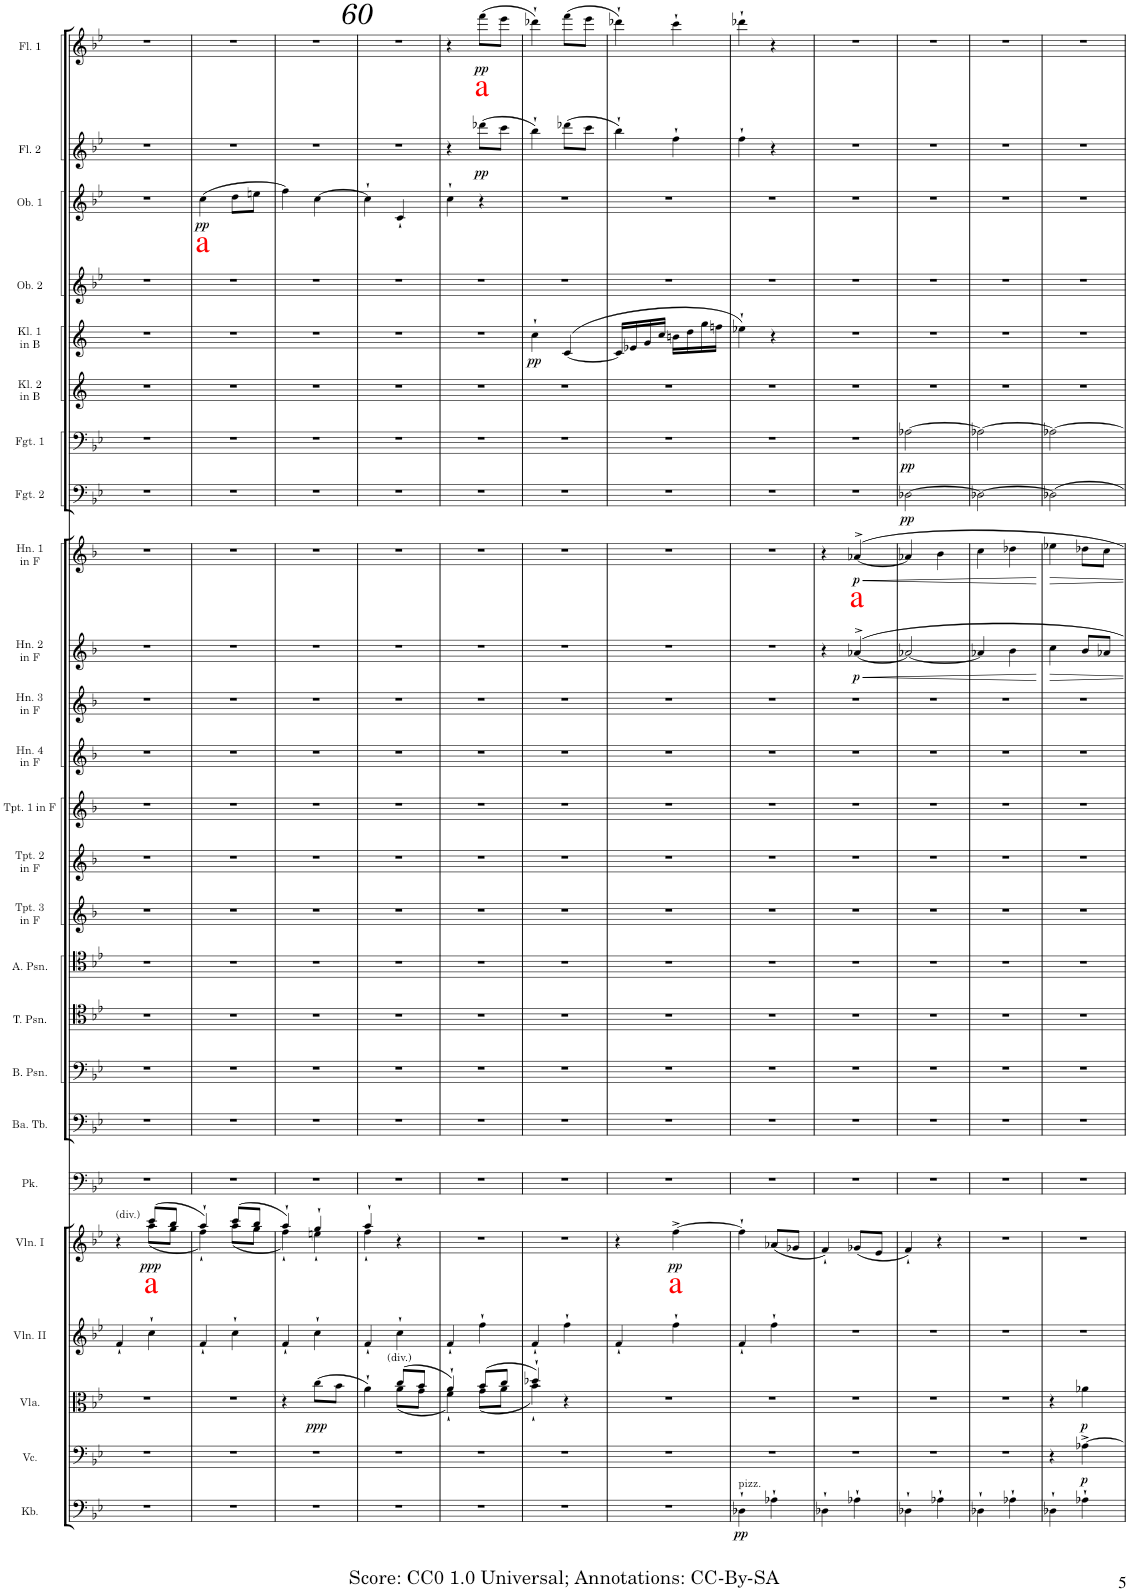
**kern	**dynam	**kern	**dynam	**kern	**dynam	**kern	**kern	**text	**dynam	**kern	**kern	**kern	**kern	**kern	**kern	**kern	**kern	**kern	**kern	**kern	**dynam	**kern	**text	**dynam	**kern	**dynam	**kern	**dynam	**kern	**kern	**dynam	**kern	**kern	**text	**dynam	**kern	**dynam	**kern	**text	**dynam
*part25	*part25	*part24	*part24	*part23	*part23	*part22	*part21	*part21	*part21	*part20	*part19	*part18	*part17	*part16	*part15	*part14	*part13	*part12	*part11	*part10	*part10	*part9	*part9	*part9	*part8	*part8	*part7	*part7	*part6	*part5	*part5	*part4	*part3	*part3	*part3	*part2	*part2	*part1	*part1	*part1
*staff25	*staff25	*staff24	*staff24	*staff23	*staff23	*staff22	*staff21	*staff21	*staff21	*staff20	*staff19	*staff18	*staff17	*staff16	*staff15	*staff14	*staff13	*staff12	*staff11	*staff10	*staff10	*staff9	*staff9	*staff9	*staff8	*staff8	*staff7	*staff7	*staff6	*staff5	*staff5	*staff4	*staff3	*staff3	*staff3	*staff2	*staff2	*staff1	*staff1	*staff1
*I"Kontrabässe	*	*I"Violoncellos	*	*I"Violen	*	*I"Violinen II	*I"Violinen I	*	*	*I"Pauken	*I"Bass Tuba	*I"Bassposaune	*I"Tenorposaune	*I"Altposaune	*I"Trompete 3 in F	*I"Trompete 2 in F	*I"Trompete 1 in F	*I"Horn 4 in F	*I"Horn 3 in F	*I"Horn 2 in F	*	*I"Horn 1 in F	*	*	*I"Fagott 2	*	*I"Fagott 1	*	*I"Klarinette 2 in B	*I"Klarinette 1 in B	*	*I"Oboe 2	*I"Oboe 1	*	*	*I"Flöte 2	*	*I"Flöte 1	*	*
*I'Kb.	*	*I'Vc.	*	*	*	*I'Vln. II	*I'Vln. I	*	*	*I'Pk.	*I'Ba. Tb.	*I'B. Psn.	*I'T. Psn.	*I'A. Psn.	*I'Tpt. 3 in F	*I'Tpt. 2 in F	*I'Tpt. 1 in F	*I'Hn. 4 in F	*I'Hn. 3  in F	*I'Hn. 2  in F	*	*I'Hn. 1 in F	*	*	*I'Fgt. 2	*	*I'Fgt. 1	*	*I'Kl. 2 in B	*I'Kl. 1  in B	*	*I'Ob. 2	*I'Ob. 1	*	*	*I'Fl. 2	*	*I'Fl. 1	*	*
!!LO:PB:g=z
*clefF4	*	*clefF4	*	*clefC3	*	*clefG2	*clefG2	*	*	*clefF4	*clefF4	*clefF4	*clefC4	*clefC4	*clefG2	*clefG2	*clefG2	*clefG2	*clefG2	*clefG2	*	*clefG2	*	*	*clefF4	*	*clefF4	*	*clefG2	*clefG2	*	*clefG2	*clefG2	*	*	*clefG2	*	*clefG2	*	*
*Trd7c12	*	*	*	*	*	*	*	*	*	*	*	*	*	*	*Trd-3c-5	*Trd-3c-5	*Trd-3c-5	*Trd4c7	*Trd4c7	*Trd4c7	*	*Trd4c7	*	*	*	*	*	*	*Trd1c2	*Trd1c2	*	*	*	*	*	*	*	*	*	*
*k[b-e-]	*	*k[b-e-]	*	*k[b-e-]	*	*k[b-e-]	*k[b-e-]	*	*	*k[b-e-]	*k[b-e-]	*k[b-e-]	*k[b-e-]	*k[b-e-]	*k[b-]	*k[b-]	*k[b-]	*k[b-]	*k[b-]	*k[b-]	*	*k[b-]	*	*	*k[b-e-]	*	*k[b-e-]	*	*k[]	*k[]	*	*k[b-e-]	*k[b-e-]	*	*	*k[b-e-]	*	*k[b-e-]	*	*
*M2/4	*	*M2/4	*	*M2/4	*	*M2/4	*M2/4	*	*	*M2/4	*M2/4	*M2/4	*M2/4	*M2/4	*M2/4	*M2/4	*M2/4	*M2/4	*M2/4	*M2/4	*	*M2/4	*	*	*M2/4	*	*M2/4	*	*M2/4	*M2/4	*	*M2/4	*M2/4	*	*	*M2/4	*	*M2/4	*	*
=57	=57	=57	=57	=57	=57	=57	=57	=57	=57	=57	=57	=57	=57	=57	=57	=57	=57	=57	=57	=57	=57	=57	=57	=57	=57	=57	=57	=57	=57	=57	=57	=57	=57	=57	=57	=57	=57	=57	=57	=57
*	*	*	*	*	*	*	*^	*	*	*	*	*	*	*	*	*	*	*	*	*	*	*	*	*	*	*	*	*	*	*	*	*	*	*	*	*	*	*	*	*
!	!	!	!	!	!	!	!LO:TX:a:t=(div.)	!	!	!	!	!	!	!	!	!	!	!	!	!	!	!	!	!	!	!	!	!	!	!	!	!	!	!	!	!	!	!	!	!	!
2r	.	2r	.	2r	.	4f`/	4r	4ryy	.	.	2r	2r	2r	2r	2r	2r	2r	2r	2r	2r	2r	.	2r	.	.	2r	.	2r	.	2r	2r	.	2r	2r	.	.	2r	.	2r	.	.
!	!	!	!	!	!	!	!	!	!LO:LY:b:color=#FF0000	!LO:DY:b	!	!	!	!	!	!	!	!	!	!	!	!	!	!	!	!	!	!	!	!	!	!	!	!	!	!	!	!	!	!	!
.	.	.	.	.	.	4cc`\	(8ccc/L	(8aa\L	a	ppp	.	.	.	.	.	.	.	.	.	.	.	.	.	.	.	.	.	.	.	.	.	.	.	.	.	.	.	.	.	.	.
.	.	.	.	.	.	.	8bb-/J	8gg\J	.	.	.	.	.	.	.	.	.	.	.	.	.	.	.	.	.	.	.	.	.	.	.	.	.	.	.	.	.	.	.	.	.
=58	=58	=58	=58	=58	=58	=58	=58	=58	=58	=58	=58	=58	=58	=58	=58	=58	=58	=58	=58	=58	=58	=58	=58	=58	=58	=58	=58	=58	=58	=58	=58	=58	=58	=58	=58	=58	=58	=58	=58	=58	=58
!	!	!	!	!	!	!	!	!	!	!	!	!	!	!	!	!	!	!	!	!	!	!	!	!	!	!	!	!	!	!	!	!	!	!	!LO:LY:b:color=#FF0000	!LO:DY:b	!	!	!	!	!
2r	.	2r	.	2r	.	4f`/	4aa`/)	4ff`\)	.	.	2r	2r	2r	2r	2r	2r	2r	2r	2r	2r	2r	.	2r	.	.	2r	.	2r	.	2r	2r	.	2r	(4cc\	a	pp	2r	.	2r	.	.
.	.	.	.	.	.	4cc`\	(8ccc/L	(8aa\L	.	.	.	.	.	.	.	.	.	.	.	.	.	.	.	.	.	.	.	.	.	.	.	.	.	8dd\L	.	.	.	.	.	.	.
.	.	.	.	.	.	.	8bb-/J	8gg\J	.	.	.	.	.	.	.	.	.	.	.	.	.	.	.	.	.	.	.	.	.	.	.	.	.	8een\J	.	.	.	.	.	.	.
=59	=59	=59	=59	=59	=59	=59	=59	=59	=59	=59	=59	=59	=59	=59	=59	=59	=59	=59	=59	=59	=59	=59	=59	=59	=59	=59	=59	=59	=59	=59	=59	=59	=59	=59	=59	=59	=59	=59	=59	=59	=59
2r	.	2r	.	4r	.	4f`/	4aa`/)	4ff`\)	.	.	2r	2r	2r	2r	2r	2r	2r	2r	2r	2r	2r	.	2r	.	.	2r	.	2r	.	2r	2r	.	2r	4ff\)	.	.	2r	.	2r	.	.
!	!	!	!	!	!LO:DY:b	!	!	!	!	!	!	!	!	!	!	!	!	!	!	!	!	!	!	!	!	!	!	!	!	!	!	!	!	!	!	!	!	!	!	!	!
.	.	.	.	(8cc\L	ppp	4cc`\	4gg`/	4een`\	.	.	.	.	.	.	.	.	.	.	.	.	.	.	.	.	.	.	.	.	.	.	.	.	.	[4cc\	.	.	.	.	.	.	.
.	.	.	.	8b-\J	.	.	.	.	.	.	.	.	.	.	.	.	.	.	.	.	.	.	.	.	.	.	.	.	.	.	.	.	.	.	.	.	.	.	.	.	.
=60	=60	=60	=60	=60	=60	=60	=60	=60	=60	=60	=60	=60	=60	=60	=60	=60	=60	=60	=60	=60	=60	=60	=60	=60	=60	=60	=60	=60	=60	=60	=60	=60	=60	=60	=60	=60	=60	=60	=60	=60	=60
*	*	*	*	*^	*	*	*	*	*	*	*	*	*	*	*	*	*	*	*	*	*	*	*	*	*	*	*	*	*	*	*	*	*	*	*	*	*	*	*	*	*
2r	.	2r	.	4a`\)	4ryy	.	4f`/	4aa`/	4ff`\	.	.	2r	2r	2r	2r	2r	2r	2r	2r	2r	2r	2r	.	2r	.	.	2r	.	2r	.	2r	2r	.	2r	4cc`\]	.	.	2r	.	2r	.	.
!	!	!	!	!LO:TX:a:t=(div.)	!	!	!	!	!	!	!	!	!	!	!	!	!	!	!	!	!	!	!	!	!	!	!	!	!	!	!	!	!	!	!	!	!	!	!	!	!	!
.	.	.	.	(8cc/L	(8a\L	.	4cc`\	4r	4ryy	.	.	.	.	.	.	.	.	.	.	.	.	.	.	.	.	.	.	.	.	.	.	.	.	.	4c`/	.	.	.	.	.	.	.
.	.	.	.	8b-/J	8g\J	.	.	.	.	.	.	.	.	.	.	.	.	.	.	.	.	.	.	.	.	.	.	.	.	.	.	.	.	.	.	.	.	.	.	.	.	.
*	*	*	*	*	*	*	*	*v	*v	*	*	*	*	*	*	*	*	*	*	*	*	*	*	*	*	*	*	*	*	*	*	*	*	*	*	*	*	*	*	*	*	*
=61	=61	=61	=61	=61	=61	=61	=61	=61	=61	=61	=61	=61	=61	=61	=61	=61	=61	=61	=61	=61	=61	=61	=61	=61	=61	=61	=61	=61	=61	=61	=61	=61	=61	=61	=61	=61	=61	=61	=61	=61	=61
2r	.	2r	.	4a`/)	4f`\)	.	4f`/	2r	.	.	2r	2r	2r	2r	2r	2r	2r	2r	2r	2r	2r	.	2r	.	.	2r	.	2r	.	2r	2r	.	2r	4cc`\	.	.	4r	.	4r	.	.
!	!	!	!	!	!	!	!	!	!	!	!	!	!	!	!	!	!	!	!	!	!	!	!	!	!	!	!	!	!	!	!	!	!	!	!	!	!	!LO:DY:b	!	!LO:LY:b:color=#FF0000	!LO:DY:b
.	.	.	.	(8b-/L	(8g\L	.	4ff`\	.	.	.	.	.	.	.	.	.	.	.	.	.	.	.	.	.	.	.	.	.	.	.	.	.	.	4r	.	.	(8ddd-X\L	pp	(8fff\L	a	pp
.	.	.	.	8cc/J	8a\J	.	.	.	.	.	.	.	.	.	.	.	.	.	.	.	.	.	.	.	.	.	.	.	.	.	.	.	.	.	.	.	8ccc\J	.	8eee-\J	.	.
=62	=62	=62	=62	=62	=62	=62	=62	=62	=62	=62	=62	=62	=62	=62	=62	=62	=62	=62	=62	=62	=62	=62	=62	=62	=62	=62	=62	=62	=62	=62	=62	=62	=62	=62	=62	=62	=62	=62	=62	=62	=62
!	!	!	!	!	!	!	!	!	!	!	!	!	!	!	!	!	!	!	!	!	!	!	!	!	!	!	!	!	!	!	!	!LO:DY:b	!	!	!	!	!	!	!	!	!
2r	.	2r	.	4dd-X`/)	4b-`\)	.	4f`/	2r	.	.	2r	2r	2r	2r	2r	2r	2r	2r	2r	2r	2r	.	2r	.	.	2r	.	2r	.	2r	4cc`\	pp	2r	2r	.	.	4bb-`\)	.	4ddd-X`\)	.	.
.	.	.	.	4r	4ryy	.	4ff`\	.	.	.	.	.	.	.	.	.	.	.	.	.	.	.	.	.	.	.	.	.	.	.	([4c/	.	.	.	.	.	(8ddd-X\L	.	(8fff\L	.	.
.	.	.	.	.	.	.	.	.	.	.	.	.	.	.	.	.	.	.	.	.	.	.	.	.	.	.	.	.	.	.	.	.	.	.	.	.	8ccc\J	.	8eee-\J	.	.
*	*	*	*	*v	*v	*	*	*	*	*	*	*	*	*	*	*	*	*	*	*	*	*	*	*	*	*	*	*	*	*	*	*	*	*	*	*	*	*	*	*	*
=63	=63	=63	=63	=63	=63	=63	=63	=63	=63	=63	=63	=63	=63	=63	=63	=63	=63	=63	=63	=63	=63	=63	=63	=63	=63	=63	=63	=63	=63	=63	=63	=63	=63	=63	=63	=63	=63	=63	=63	=63
2r	.	2r	.	2r	.	4f`/	4r	.	.	2r	2r	2r	2r	2r	2r	2r	2r	2r	2r	2r	.	2r	.	.	2r	.	2r	.	2r	16c/LL]	.	2r	2r	.	.	4bb-`\)	.	4ddd-X`\)	.	.
.	.	.	.	.	.	.	.	.	.	.	.	.	.	.	.	.	.	.	.	.	.	.	.	.	.	.	.	.	.	16e-X/	.	.	.	.	.	.	.	.	.	.
.	.	.	.	.	.	.	.	.	.	.	.	.	.	.	.	.	.	.	.	.	.	.	.	.	.	.	.	.	.	16g/	.	.	.	.	.	.	.	.	.	.
.	.	.	.	.	.	.	.	.	.	.	.	.	.	.	.	.	.	.	.	.	.	.	.	.	.	.	.	.	.	16cc/JJ	.	.	.	.	.	.	.	.	.	.
!	!	!	!	!	!	!	!	!LO:LY:b:color=#FF0000	!LO:DY:b	!	!	!	!	!	!	!	!	!	!	!	!	!	!	!	!	!	!	!	!	!	!	!	!	!	!	!	!	!	!	!
.	.	.	.	.	.	4ff`\	[4ff^\	a	pp	.	.	.	.	.	.	.	.	.	.	.	.	.	.	.	.	.	.	.	.	16bn\LL	.	.	.	.	.	4ff`\	.	4ccc`\	.	.
.	.	.	.	.	.	.	.	.	.	.	.	.	.	.	.	.	.	.	.	.	.	.	.	.	.	.	.	.	.	16dd\	.	.	.	.	.	.	.	.	.	.
.	.	.	.	.	.	.	.	.	.	.	.	.	.	.	.	.	.	.	.	.	.	.	.	.	.	.	.	.	.	16gg\	.	.	.	.	.	.	.	.	.	.
.	.	.	.	.	.	.	.	.	.	.	.	.	.	.	.	.	.	.	.	.	.	.	.	.	.	.	.	.	.	16ffn\JJ	.	.	.	.	.	.	.	.	.	.
=64	=64	=64	=64	=64	=64	=64	=64	=64	=64	=64	=64	=64	=64	=64	=64	=64	=64	=64	=64	=64	=64	=64	=64	=64	=64	=64	=64	=64	=64	=64	=64	=64	=64	=64	=64	=64	=64	=64	=64	=64
!LO:TX:a:t=pizz.	!	!	!	!	!	!	!	!	!	!	!	!	!	!	!	!	!	!	!	!	!	!	!	!	!	!	!	!	!	!	!	!	!	!	!	!	!	!	!	!
!	!LO:DY:b	!	!	!	!	!	!	!	!	!	!	!	!	!	!	!	!	!	!	!	!	!	!	!	!	!	!	!	!	!	!	!	!	!	!	!	!	!	!	!
4D-X`\	pp	2r	.	2r	.	4f`/	4ff`\]	.	.	2r	2r	2r	2r	2r	2r	2r	2r	2r	2r	2r	.	2r	.	.	2r	.	2r	.	2r	4ee-X`\)	.	2r	2r	.	.	4ff`\	.	4ddd-X`\	.	.
4A-X`\	.	.	.	.	.	4ff`\	(8a-X/L	.	.	.	.	.	.	.	.	.	.	.	.	.	.	.	.	.	.	.	.	.	.	4r	.	.	.	.	.	4r	.	4r	.	.
.	.	.	.	.	.	.	8g-X/J	.	.	.	.	.	.	.	.	.	.	.	.	.	.	.	.	.	.	.	.	.	.	.	.	.	.	.	.	.	.	.	.	.
=65	=65	=65	=65	=65	=65	=65	=65	=65	=65	=65	=65	=65	=65	=65	=65	=65	=65	=65	=65	=65	=65	=65	=65	=65	=65	=65	=65	=65	=65	=65	=65	=65	=65	=65	=65	=65	=65	=65	=65	=65
4D-X`\	.	2r	.	2r	.	2r	4f`/)	.	.	2r	2r	2r	2r	2r	2r	2r	2r	2r	2r	4r	.	4r	.	.	2r	.	2r	.	2r	2r	.	2r	2r	.	.	2r	.	2r	.	.
!	!	!	!	!	!	!	!	!	!	!	!	!	!	!	!	!	!	!	!	!	!LO:HP:b	!	!LO:LY:b:color=#FF0000	!LO:HP:b	!	!	!	!	!	!	!	!	!	!	!	!	!	!	!	!
!	!	!	!	!	!	!	!	!	!	!	!	!	!	!	!	!	!	!	!	!	!LO:DY:n=1:b	!	!	!LO:DY:n=1:b	!	!	!	!	!	!	!	!	!	!	!	!	!	!	!	!
4A-X`\	.	.	.	.	.	.	(8g-X/L	.	.	.	.	.	.	.	.	.	.	.	.	[4a-X^>/	< p	[4a-X^>/	a	< p	.	.	.	.	.	.	.	.	.	.	.	.	.	.	.	.
.	.	.	.	.	.	.	8e-/J	.	.	.	.	.	.	.	.	.	.	.	.	.	.	.	.	.	.	.	.	.	.	.	.	.	.	.	.	.	.	.	.	.
=66	=66	=66	=66	=66	=66	=66	=66	=66	=66	=66	=66	=66	=66	=66	=66	=66	=66	=66	=66	=66	=66	=66	=66	=66	=66	=66	=66	=66	=66	=66	=66	=66	=66	=66	=66	=66	=66	=66	=66	=66
!	!	!	!	!	!	!	!	!	!	!	!	!	!	!	!	!	!	!	!	!	!	!	!	!	!	!LO:DY:b	!	!LO:DY:b	!	!	!	!	!	!	!	!	!	!	!	!
4D-X`\	.	2r	.	2r	.	2r	4f`/)	.	.	2r	2r	2r	2r	2r	2r	2r	2r	2r	2r	2a-X/_	.	4a-X/]	.	.	[2D-X\	pp	[2A-X\	pp	2r	2r	.	2r	2r	.	.	2r	.	2r	.	.
4A-X`\	.	.	.	.	.	.	4r	.	.	.	.	.	.	.	.	.	.	.	.	.	.	4b-\	.	.	.	.	.	.	.	.	.	.	.	.	.	.	.	.	.	.
=67	=67	=67	=67	=67	=67	=67	=67	=67	=67	=67	=67	=67	=67	=67	=67	=67	=67	=67	=67	=67	=67	=67	=67	=67	=67	=67	=67	=67	=67	=67	=67	=67	=67	=67	=67	=67	=67	=67	=67	=67
4D-X`\	.	2r	.	2r	.	2r	2r	.	.	2r	2r	2r	2r	2r	2r	2r	2r	2r	2r	4a-X/]	.	4cc\	.	.	2D-X\_	.	2A-X\_	.	2r	2r	.	2r	2r	.	.	2r	.	2r	.	.
4A-X`\	.	.	.	.	.	.	.	.	.	.	.	.	.	.	.	.	.	.	.	4b-\	.	4dd-X\	.	.	.	.	.	.	.	.	.	.	.	.	.	.	.	.	.	.
.	.	.	.	.	.	.	.	.	.	.	.	.	.	.	.	.	.	.	.	.	[	.	.	[	.	.	.	.	.	.	.	.	.	.	.	.	.	.	.	.
=68	=68	=68	=68	=68	=68	=68	=68	=68	=68	=68	=68	=68	=68	=68	=68	=68	=68	=68	=68	=68	=68	=68	=68	=68	=68	=68	=68	=68	=68	=68	=68	=68	=68	=68	=68	=68	=68	=68	=68	=68
4D-X`\	.	4r	.	4r	.	2r	2r	.	.	2r	2r	2r	2r	2r	2r	2r	2r	2r	2r	4cc\	.	4ee-X\	.	.	2D-X\]	.	2A-X\_	.	2r	2r	.	2r	2r	.	.	2r	.	2r	.	.
!	!	!	!LO:DY:b	!	!LO:DY:b	!	!	!	!	!	!	!	!	!	!	!	!	!	!	!	!	!	!	!	!	!	!	!	!	!	!	!	!	!	!	!	!	!	!	!
4A-X`\	.	[4A-X^\	p	4a-X\	p	.	.	.	.	.	.	.	.	.	.	.	.	.	.	8b-/L	.	8dd-X\L	.	.	.	.	.	.	.	.	.	.	.	.	.	.	.	.	.	.
.	.	.	.	.	.	.	.	.	.	.	.	.	.	.	.	.	.	.	.	8a-X/J	.	8cc\J	.	.	.	.	.	.	.	.	.	.	.	.	.	.	.	.	.	.
=	=	=	=	=	=	=	=	=	=	=	=	=	=	=	=	=	=	=	=	=	=	=	=	=	=	=	=	=	=	=	=	=	=	=	=	=	=	=	=	=
*-	*-	*-	*-	*-	*-	*-	*-	*-	*-	*-	*-	*-	*-	*-	*-	*-	*-	*-	*-	*-	*-	*-	*-	*-	*-	*-	*-	*-	*-	*-	*-	*-	*-	*-	*-	*-	*-	*-	*-	*-
